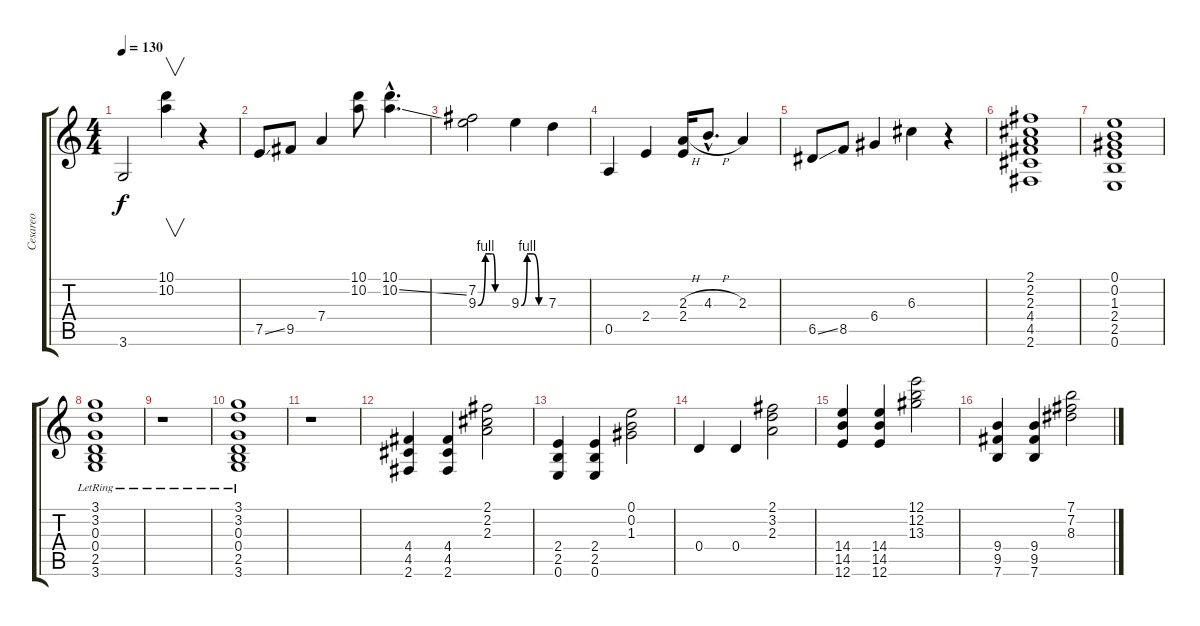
\track ("Cesareo" "Cesareo") {instrument electricguitarclean}
\staff {score tabs}
\tuning (E4 B3 G3 D3 A2 E2) {hide}
\ts (4 4)
\tempo 130
\clef g2
\ks c
3.6.2{dy f} (10.1 10.2).4{v} r.4 |
7.5{ss}.8 9.5.8 7.4.4 (10.1 10.2).8 (10.1{hac} 10.2{ss hac}).4{d} |
(7.2 9.3{be (custom 0 0 15 4 27 4 30 4 35 0 45 0 60 0)}).2 9.3{be (custom 0 0 15 4 30 4 45 0 60 0)}.4 7.3.4 |
0.5.4 2.4.4 (2.3{h} 2.4).16 4.3{h hac}.8{d} 2.3.4 |
6.5{ss}.8 8.5.8 6.4.4 6.3.4 r.4 |
(2.1 2.2 2.3 4.4 4.5 2.6).1 |
(0.1 0.2 1.3 2.4 2.5 0.6).1 |
(3.1{lr} 3.2{lr} 0.3{lr} 0.4{lr} 2.5{lr} 3.6{lr}).1 |
r.1 |
(3.1{lr} 3.2{lr} 0.3{lr} 0.4{lr} 2.5{lr} 3.6{lr}).1 |
r.1 |
(4.4 4.5 2.6).4 (4.4 4.5 2.6).4 (2.1 2.2 2.3).2 |
(2.4 2.5 0.6).4 (2.4 2.5 0.6).4 (0.1 0.2 1.3).2 |
0.4.4 0.4.4 (2.1 3.2 2.3).2 |
(14.4 14.5 12.6).4 (14.4 14.5 12.6).4 (12.1 12.2 13.3).2 |
(9.4 9.5 7.6).4 (9.4 9.5 7.6).4 (7.1 7.2 8.3).2
